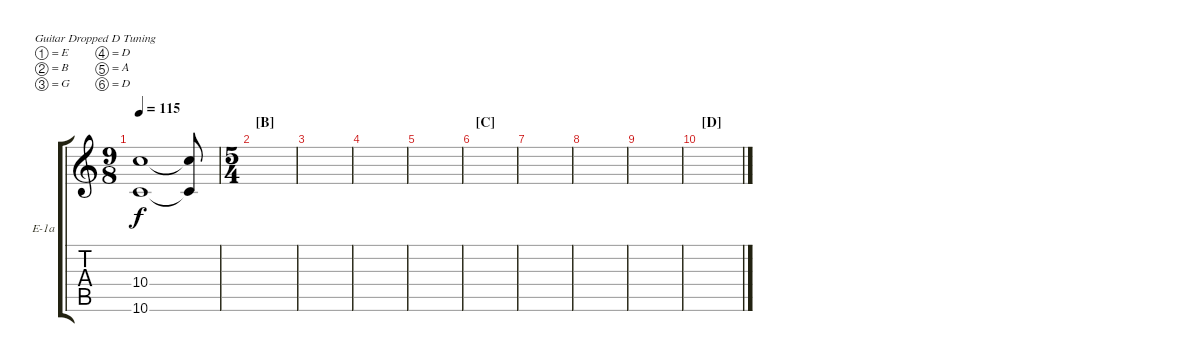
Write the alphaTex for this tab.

\defaultSystemsLayout 4
\bracketExtendMode groupsimilarinstruments
\firstSystemTrackNameOrientation horizontal
\otherSystemsTrackNameOrientation horizontal
\track ("Effect 1a" "E-1a") {instrument electricguitarclean}
\staff {score tabs}
\tuning (E4 B3 G3 D3 A2 D2)
\ts (9 8)
\beaming (8 3 3 4)
\tempo 115
\clef g2
\ks c
(10.6{t} 10.4{t}).1{dy f} (10.4{t} 10.6{t}).8 |
\ts (5 4)
\beaming (8 2 4 3 1)
\section ("B" "")
|
|
|
|
\section ("C" "")
|
|
|
|
\section ("D" "")
